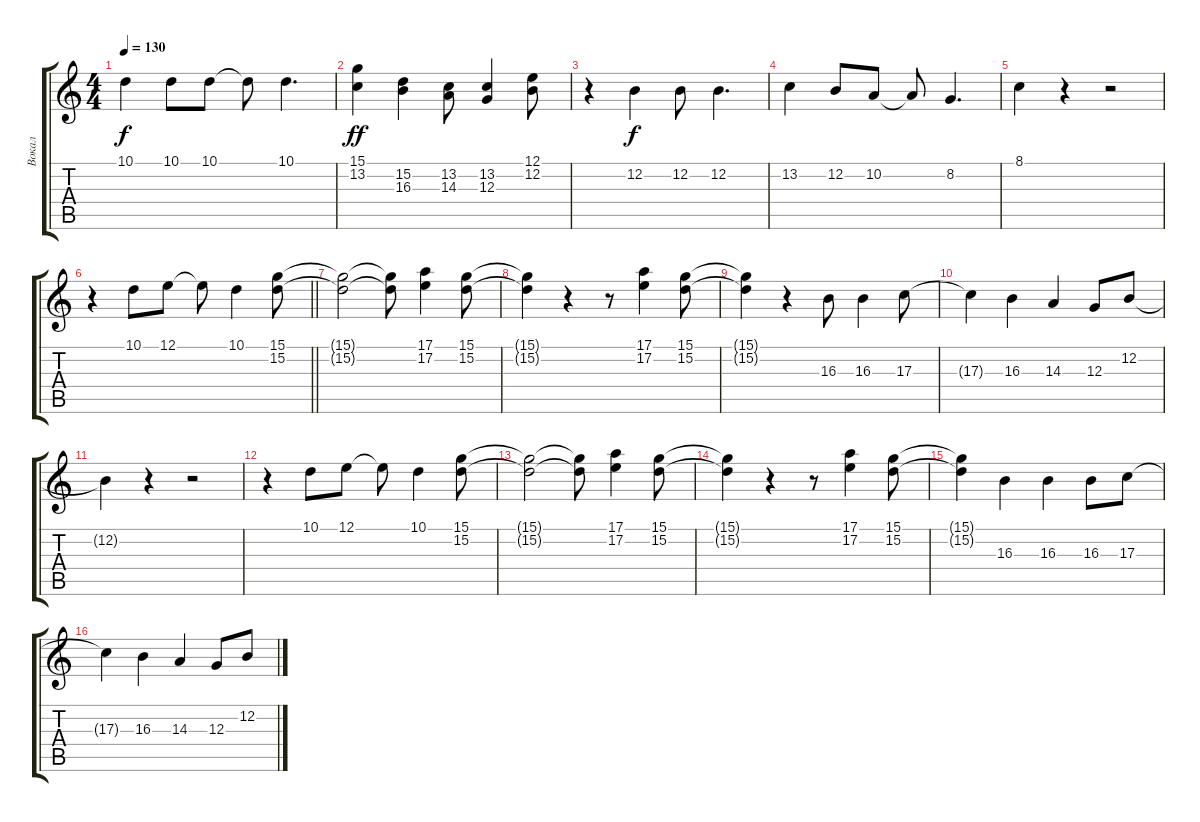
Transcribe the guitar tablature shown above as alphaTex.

\track ("Вокал" "Вокал") {instrument flute}
\staff {score tabs}
\tuning (E4 B3 G3 D3 A2 E2) {hide}
\ts (4 4)
\tempo 130
\clef g2
\ks c
10.1.4{dy f} 10.1.8 10.1.8 10.1{t}.8 10.1.4{d} |
(15.1 13.2).4{dy ff} (15.2 16.3).4 (13.2 14.3).8 (13.2 12.3).4 (12.1 12.2).8 |
r.4 12.2.4{dy f} 12.2.8 12.2.4{d} |
13.2.4 12.2.8 10.2.8 10.2{t}.8 8.2.4{d} |
8.1.4 r.4 r.2 |
\barLineRight lightlight
r.4 10.1.8 12.1.8 12.1{t}.8 10.1.4 (15.1 15.2).8 |
\section ("" " ")
(15.1{t} 15.2{t}).2 (15.1{t} 15.2{t}).8 (17.1 17.2).4 (15.1 15.2).8 |
(15.1{t} 15.2{t}).4 r.4 r.8 (17.1 17.2).4 (15.1 15.2).8 |
(15.1{t} 15.2{t}).4 r.4 16.3.8 16.3.4 17.3.8 |
17.3{t}.4 16.3.4 14.3.4 12.3.8 12.2.8 |
12.2{t}.4 r.4 r.2 |
r.4 10.1.8 12.1.8 12.1{t}.8 10.1.4 (15.1 15.2).8 |
(15.1{t} 15.2{t}).2 (15.1{t} 15.2{t}).8 (17.1 17.2).4 (15.1 15.2).8 |
(15.1{t} 15.2{t}).4 r.4 r.8 (17.1 17.2).4 (15.1 15.2).8 |
(15.1{t} 15.2{t}).4 16.3.4 16.3.4 16.3.8 17.3.8 |
17.3{t}.4 16.3.4 14.3.4 12.3.8 12.2.8
